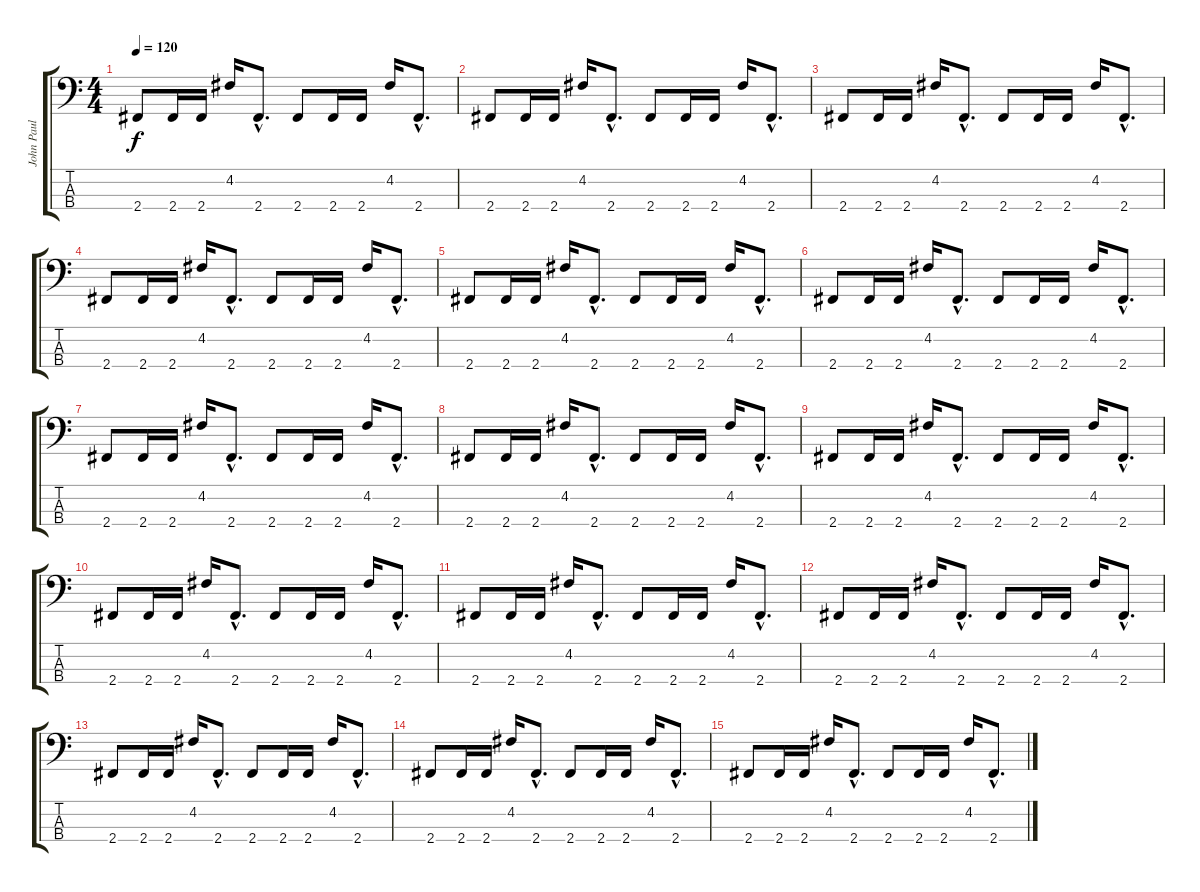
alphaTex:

\track ("John Paul Jones" "John Paul ") {instrument electricbasspick}
\staff {score tabs}
\tuning (G2 D2 A1 E1) {hide}
\ts (4 4)
\tempo 120
\clef f4
\ks c
2.4.8{dy f} 2.4.16 2.4.16 4.2.16 2.4{hac}.8{d} 2.4.8 2.4.16 2.4.16 4.2.16 2.4{hac}.8{d} |
2.4.8 2.4.16 2.4.16 4.2.16 2.4{hac}.8{d} 2.4.8 2.4.16 2.4.16 4.2.16 2.4{hac}.8{d} |
2.4.8 2.4.16 2.4.16 4.2.16 2.4{hac}.8{d} 2.4.8 2.4.16 2.4.16 4.2.16 2.4{hac}.8{d} |
2.4.8 2.4.16 2.4.16 4.2.16 2.4{hac}.8{d} 2.4.8 2.4.16 2.4.16 4.2.16 2.4{hac}.8{d} |
2.4.8 2.4.16 2.4.16 4.2.16 2.4{hac}.8{d} 2.4.8 2.4.16 2.4.16 4.2.16 2.4{hac}.8{d} |
2.4.8 2.4.16 2.4.16 4.2.16 2.4{hac}.8{d} 2.4.8 2.4.16 2.4.16 4.2.16 2.4{hac}.8{d} |
2.4.8 2.4.16 2.4.16 4.2.16 2.4{hac}.8{d} 2.4.8 2.4.16 2.4.16 4.2.16 2.4{hac}.8{d} |
2.4.8 2.4.16 2.4.16 4.2.16 2.4{hac}.8{d} 2.4.8 2.4.16 2.4.16 4.2.16 2.4{hac}.8{d} |
2.4.8 2.4.16 2.4.16 4.2.16 2.4{hac}.8{d} 2.4.8 2.4.16 2.4.16 4.2.16 2.4{hac}.8{d} |
2.4.8 2.4.16 2.4.16 4.2.16 2.4{hac}.8{d} 2.4.8 2.4.16 2.4.16 4.2.16 2.4{hac}.8{d} |
2.4.8 2.4.16 2.4.16 4.2.16 2.4{hac}.8{d} 2.4.8 2.4.16 2.4.16 4.2.16 2.4{hac}.8{d} |
2.4.8 2.4.16 2.4.16 4.2.16 2.4{hac}.8{d} 2.4.8 2.4.16 2.4.16 4.2.16 2.4{hac}.8{d} |
2.4.8 2.4.16 2.4.16 4.2.16 2.4{hac}.8{d} 2.4.8 2.4.16 2.4.16 4.2.16 2.4{hac}.8{d} |
2.4.8 2.4.16 2.4.16 4.2.16 2.4{hac}.8{d} 2.4.8 2.4.16 2.4.16 4.2.16 2.4{hac}.8{d} |
2.4.8 2.4.16 2.4.16 4.2.16 2.4{hac}.8{d} 2.4.8 2.4.16 2.4.16 4.2.16 2.4{hac}.8{d}
